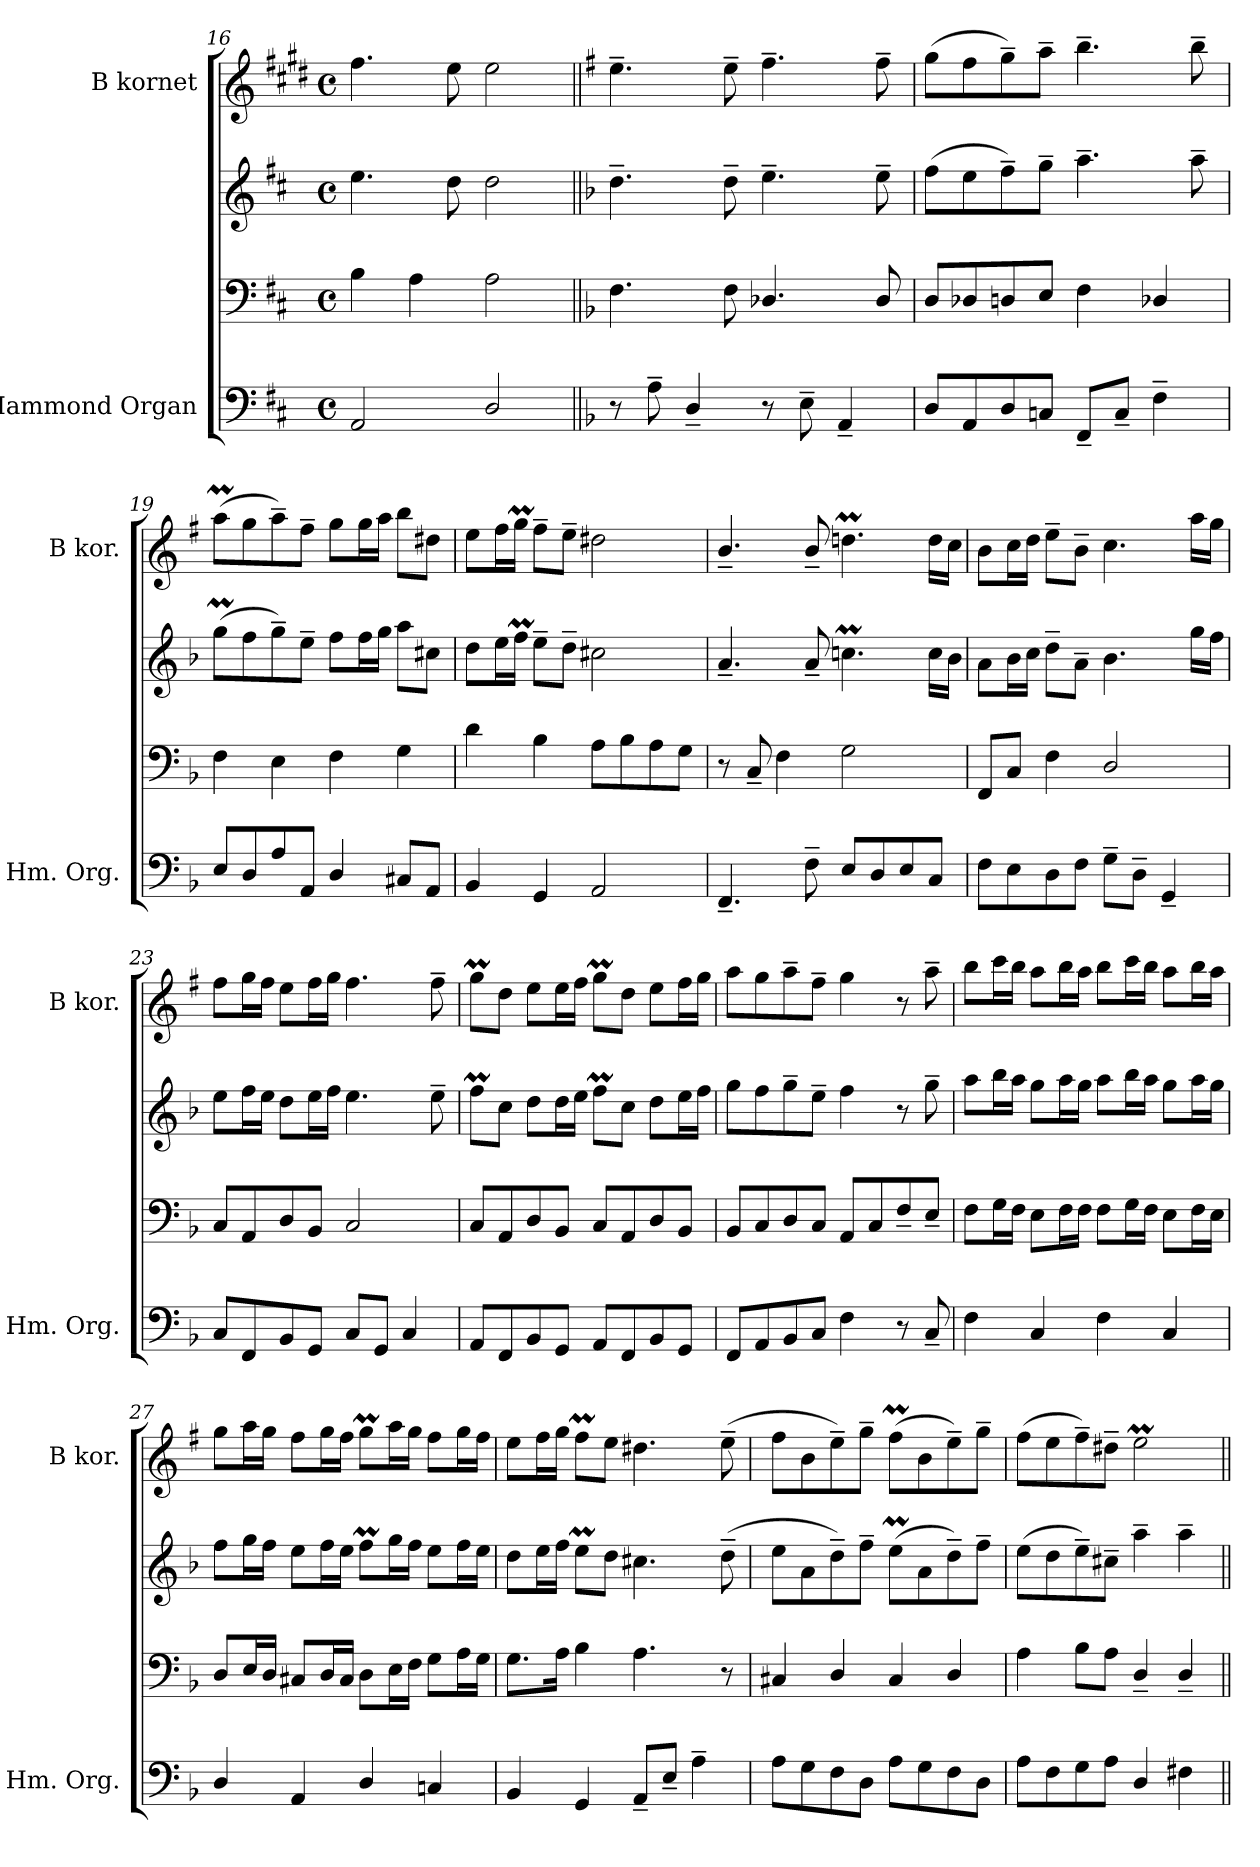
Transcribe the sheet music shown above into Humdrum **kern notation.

**kern	**kern	**kern	**kern
*part2	*part2	*part2	*part1
*staff4	*staff3	*staff2	*staff1
*I"Hammond Organ	*	*	*I"B kornet
*I'Hm. Org.	*	*	*I'B kor.
*clefF4	*clefF4	*clefG2	*clefG2
*	*	*	*ITrd1c2
*k[f#c#]	*k[f#c#]	*k[f#c#]	*k[f#c#]
*M4/4	*M4/4	*M4/4	*M4/4
*met(c)	*met(c)	*met(c)	*met(c)
=16	=16	=16	=16
2AA/	4B\	4.ee\	4.ee\
.	4A\	.	.
.	.	8dd\	8dd\
2D/	2A\	2dd\	2dd\
=17||	=17||	=17||	=17||
*k[b-]	*k[b-]	*k[b-]	*k[b-]
8r	4.F\	4.dd~\	4.dd~\
8A~\	.	.	.
4D~/	.	.	.
.	8F\	8dd~\	8dd~\
8r	4.D-X/	4.ee~\	4.ee~\
8E~\	.	.	.
4AA~/	.	.	.
.	8D-/	8ee~\	8ee~\
=18	=18	=18	=18
8D/L	8D/L	(8ff\L	(8ff\L
8AA/	8D-X/	8ee\	8ee\
8D/	8Dn/	8ff~\)	8ff~\)
8Cn/J	8E/J	8gg~\J	8gg~\J
8FF~/L	4F\	4.aa~\	4.aa~\
8C~/J	.	.	.
4F~\	4D-X/	.	.
.	.	8aa~\	8aa~\
!!LO:PB:g=z
=19	=19	=19	=19
8E/L	4F\	(8ggM\L	(8ggM\L
8D/	.	8ff\	8ff\
8A/	4E\	8gg~\)	8gg~\)
8AA/J	.	8ee~\J	8ee~\J
4D/	4F\	8ff\L	8ff\L
.	.	16ff\L	16ff\L
.	.	16gg\JJ	16gg\JJ
8C#X/L	4G\	8aa\L	8aa\L
8AA/J	.	8cc#X\J	8cc#X\J
=20	=20	=20	=20
4BB-/	4d\	8dd\L	8dd\L
.	.	16ee\L	16ee\L
.	.	16ffM\JJ	16ffM\JJ
4GG/	4B-\	8ee~\L	8ee~\L
.	.	8dd~\J	8dd~\J
2AA/	8A\L	2cc#X\	2cc#X\
.	8B-\	.	.
.	8A\	.	.
.	8G\J	.	.
=21	=21	=21	=21
4.FF~/	8r	4.a~/	4.a~/
.	8C~/	.	.
.	4F\	.	.
8F~\	.	8a~/	8a~/
8E/L	2G\	4.ccnM\	4.ccnM\
8D/	.	.	.
8E/	.	.	.
8C/J	.	16cc\LL	16cc\LL
.	.	16b-\JJ	16b-\JJ
=22	=22	=22	=22
8F\L	8FF/L	8a\L	8a\L
8E\	8C/J	16b-\L	16b-\L
.	.	16cc\JJ	16cc\JJ
8D\	4F\	8dd~\L	8dd~\L
8F\J	.	8a~\J	8a~\J
8G~\L	2D/	4.b-\	4.b-\
8D~\J	.	.	.
4GG~/	.	.	.
.	.	16gg\LL	16gg\LL
.	.	16ff\JJ	16ff\JJ
!!LO:LB:g=z
=23	=23	=23	=23
8C/L	8C/L	8ee\L	8ee\L
8FF/	8AA/	16ff\L	16ff\L
.	.	16ee\JJ	16ee\JJ
8BB-/	8D/	8dd\L	8dd\L
8GG/J	8BB-/J	16ee\L	16ee\L
.	.	16ff\JJ	16ff\JJ
8C/L	2C/	4.ee\	4.ee\
8GG/J	.	.	.
4C/	.	.	.
.	.	8ee~\	8ee~\
=24	=24	=24	=24
8AA/L	8C/L	8ffM\L	8ffM\L
8FF/	8AA/	8cc\J	8cc\J
8BB-/	8D/	8dd\L	8dd\L
8GG/J	8BB-/J	16dd\L	16dd\L
.	.	16ee\JJ	16ee\JJ
8AA/L	8C/L	8ffM\L	8ffM\L
8FF/	8AA/	8cc\J	8cc\J
8BB-/	8D/	8dd\L	8dd\L
8GG/J	8BB-/J	16ee\L	16ee\L
.	.	16ff\JJ	16ff\JJ
=25	=25	=25	=25
8FF/L	8BB-/L	8gg\L	8gg\L
8AA/	8C/	8ff\	8ff\
8BB-/	8D/	8gg~\	8gg~\
8C/J	8C/J	8ee~\J	8ee~\J
4F\	8AA/L	4ff\	4ff\
.	8C/	.	.
8r	8F~/	8r	8r
8C~/	8E~/J	8gg~\	8gg~\
!!LO:LB:g=z
=26	=26	=26	=26
4F\	8F\L	8aa\L	8aa\L
.	16G\L	16bb-\L	16bb-\L
.	16F\JJ	16aa\JJ	16aa\JJ
4C/	8E\L	8gg\L	8gg\L
.	16F\L	16aa\L	16aa\L
.	16F\JJ	16gg\JJ	16gg\JJ
4F\	8F\L	8aa\L	8aa\L
.	16G\L	16bb-\L	16bb-\L
.	16F\JJ	16aa\JJ	16aa\JJ
4C/	8E\L	8gg\L	8gg\L
.	16F\L	16aa\L	16aa\L
.	16E\JJ	16gg\JJ	16gg\JJ
!!LO:PB:g=z
=27	=27	=27	=27
4D/	8D/L	8ff\L	8ff\L
.	16E/L	16gg\L	16gg\L
.	16D/JJ	16ff\JJ	16ff\JJ
4AA/	8C#X/L	8ee\L	8ee\L
.	16D/L	16ff\L	16ff\L
.	16C#/JJ	16ee\JJ	16ee\JJ
4D/	8D\L	8ffM\L	8ffM\L
.	16E\L	16gg\L	16gg\L
.	16F\JJ	16ff\JJ	16ff\JJ
4Cn/	8G\L	8ee\L	8ee\L
.	16A\L	16ff\L	16ff\L
.	16G\JJ	16ee\JJ	16ee\JJ
=28	=28	=28	=28
4BB-/	8.G\L	8dd\L	8dd\L
.	.	16ee\L	16ee\L
.	16A\Jk	16ff\JJ	16ff\JJ
4GG/	4B-\	8eem\L	8eem\L
.	.	8dd\J	8dd\J
8AA~/L	4.A\	4.cc#X\	4.cc#X\
8E~/J	.	.	.
4A~\	.	.	.
.	8r	(8dd~\	(8dd~\
=29	=29	=29	=29
8A\L	4C#X/	8ee\L	8ee\L
8G\	.	8a\	8a\
8F\	4D/	8dd~\)	8dd~\)
8D\J	.	8ff~\J	8ff~\J
8A\L	4C#/	(8eem\L	(8eem\L
8G\	.	8a\	8a\
8F\	4D/	8dd~\)	8dd~\)
8D\J	.	8ff~\J	8ff~\J
=30	=30	=30	=30
8A\L	4A\	(8ee\L	(8ee\L
8F\	.	8dd\	8dd\
8G\	8B-\L	8ee~\)	8ee~\)
8A\J	8A\J	8cc#X~\J	8cc#X~\J
4D/	4D~/	4aa~\	2ddM\
4F#X\	4D~/	4aa~\	.
=||	=||	=||	=||
*-	*-	*-	*-
